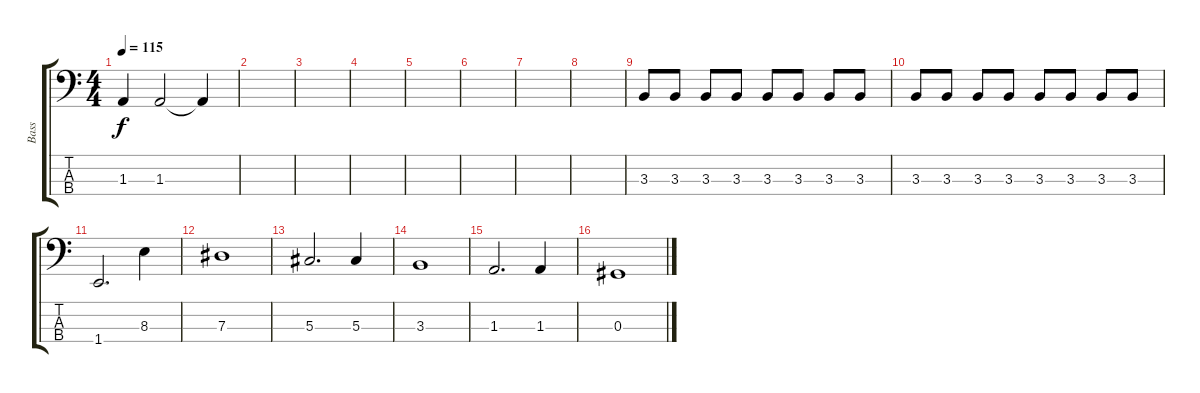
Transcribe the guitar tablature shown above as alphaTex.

\track ("Bass" "Bass") {instrument electricbassfinger}
\staff {score tabs}
\tuning (Gb2 Db2 Ab1 Eb1) {hide}
\ts (4 4)
\tempo 115
\clef f4
\ks c
1.3.4{dy f} 1.3.2 1.3{t}.4 |
|
|
|
|
|
|
|
3.3.8 3.3.8 3.3.8 3.3.8 3.3.8 3.3.8 3.3.8 3.3.8 |
3.3.8 3.3.8 3.3.8 3.3.8 3.3.8 3.3.8 3.3.8 3.3.8 |
1.4.2{d} 8.3.4 |
7.3.1 |
5.3.2{d} 5.3.4 |
3.3.1 |
1.3.2{d} 1.3.4 |
0.3.1
